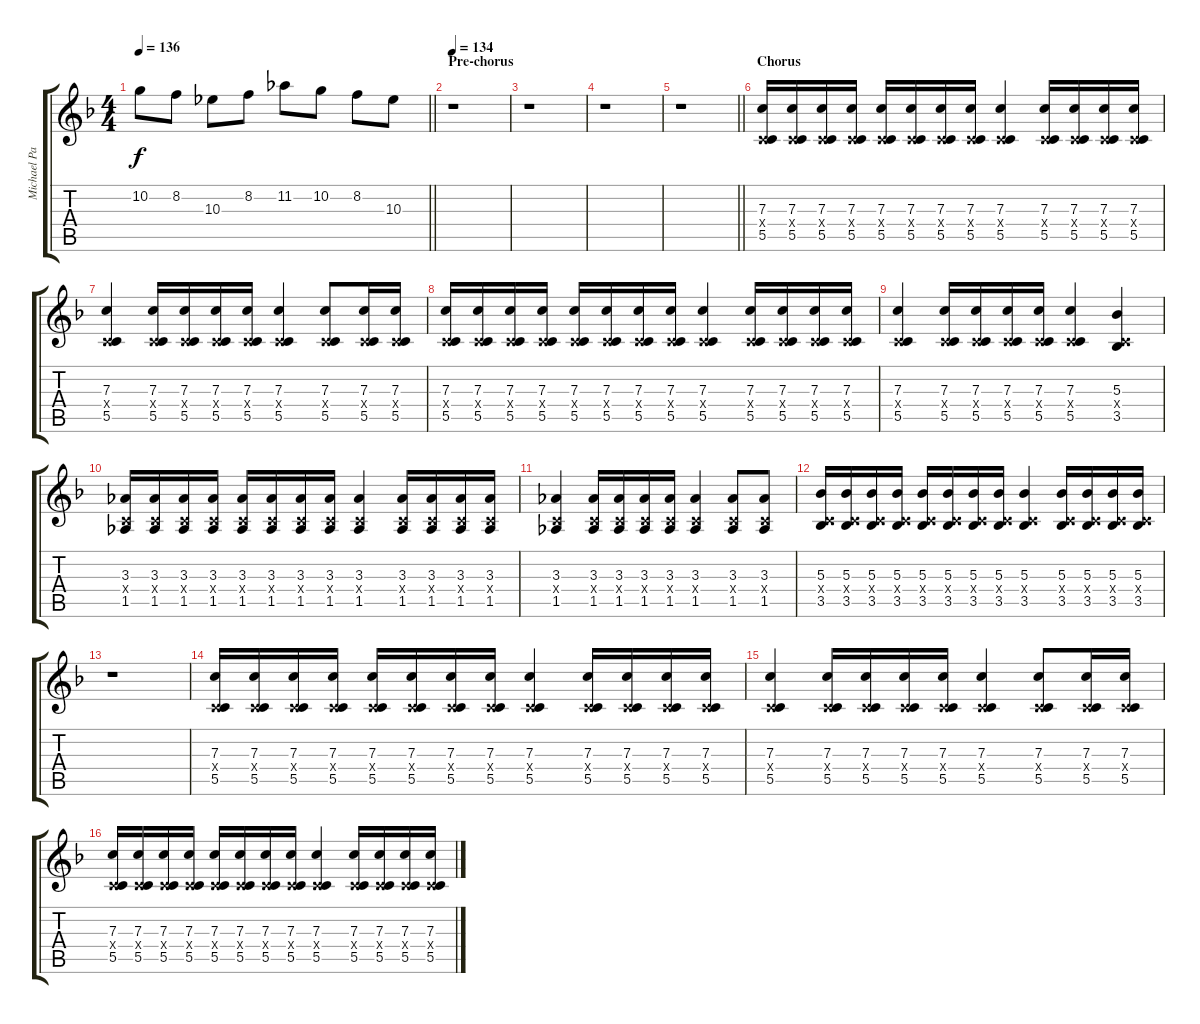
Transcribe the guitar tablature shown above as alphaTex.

\track ("Michael Paget (Lead)" "Michael Pa") {instrument overdrivenguitar}
\staff {score tabs}
\tuning (D4 A3 F3 C3 G2 C2) {hide}
\ts (4 4)
\tempo 136
\clef g2
\barLineRight lightlight
\ks f
10.2.8{dy f} 8.2.8 10.3.8 8.2.8 11.2.8 10.2.8 8.2.8 10.3.8 |
\section ("" "Pre-chorus")
\tempo 134
r.1 |
r.1 |
r.1 |
\barLineRight lightlight
r.1 |
\section ("" "Chorus")
(7.3 0.4{x} 5.5).16 (7.3 0.4{x} 5.5).16 (7.3 0.4{x} 5.5).16 (7.3 0.4{x} 5.5).16 (7.3 0.4{x} 5.5).16 (7.3 0.4{x} 5.5).16 (7.3 0.4{x} 5.5).16 (7.3 0.4{x} 5.5).16 (7.3 0.4{x} 5.5).4 (7.3 0.4{x} 5.5).16 (7.3 0.4{x} 5.5).16 (7.3 0.4{x} 5.5).16 (7.3 0.4{x} 5.5).16 |
(7.3 0.4{x} 5.5).4 (7.3 0.4{x} 5.5).16 (7.3 0.4{x} 5.5).16 (7.3 0.4{x} 5.5).16 (7.3 0.4{x} 5.5).16 (7.3 0.4{x} 5.5).4 (7.3 0.4{x} 5.5).8 (7.3 0.4{x} 5.5).16 (7.3 0.4{x} 5.5).16 |
(7.3 0.4{x} 5.5).16 (7.3 0.4{x} 5.5).16 (7.3 0.4{x} 5.5).16 (7.3 0.4{x} 5.5).16 (7.3 0.4{x} 5.5).16 (7.3 0.4{x} 5.5).16 (7.3 0.4{x} 5.5).16 (7.3 0.4{x} 5.5).16 (7.3 0.4{x} 5.5).4 (7.3 0.4{x} 5.5).16 (7.3 0.4{x} 5.5).16 (7.3 0.4{x} 5.5).16 (7.3 0.4{x} 5.5).16 |
(7.3 0.4{x} 5.5).4 (7.3 0.4{x} 5.5).16 (7.3 0.4{x} 5.5).16 (7.3 0.4{x} 5.5).16 (7.3 0.4{x} 5.5).16 (7.3 0.4{x} 5.5).4 (5.3 0.4{x} 3.5).4 |
(3.3 0.4{x} 1.5).16 (3.3 0.4{x} 1.5).16 (3.3 0.4{x} 1.5).16 (3.3 0.4{x} 1.5).16 (3.3 0.4{x} 1.5).16 (3.3 0.4{x} 1.5).16 (3.3 0.4{x} 1.5).16 (3.3 0.4{x} 1.5).16 (3.3 0.4{x} 1.5).4 (3.3 0.4{x} 1.5).16 (3.3 0.4{x} 1.5).16 (3.3 0.4{x} 1.5).16 (3.3 0.4{x} 1.5).16 |
(3.3 0.4{x} 1.5).4 (3.3 0.4{x} 1.5).16 (3.3 0.4{x} 1.5).16 (3.3 0.4{x} 1.5).16 (3.3 0.4{x} 1.5).16 (3.3 0.4{x} 1.5).4 (3.3 0.4{x} 1.5).8 (3.3 0.4{x} 1.5).8 |
(5.3 0.4{x} 3.5).16 (5.3 0.4{x} 3.5).16 (5.3 0.4{x} 3.5).16 (5.3 0.4{x} 3.5).16 (5.3 0.4{x} 3.5).16 (5.3 0.4{x} 3.5).16 (5.3 0.4{x} 3.5).16 (5.3 0.4{x} 3.5).16 (5.3 0.4{x} 3.5).4 (5.3 0.4{x} 3.5).16 (5.3 0.4{x} 3.5).16 (5.3 0.4{x} 3.5).16 (5.3 0.4{x} 3.5).16 |
r.1 |
(7.3 0.4{x} 5.5).16 (7.3 0.4{x} 5.5).16 (7.3 0.4{x} 5.5).16 (7.3 0.4{x} 5.5).16 (7.3 0.4{x} 5.5).16 (7.3 0.4{x} 5.5).16 (7.3 0.4{x} 5.5).16 (7.3 0.4{x} 5.5).16 (7.3 0.4{x} 5.5).4 (7.3 0.4{x} 5.5).16 (7.3 0.4{x} 5.5).16 (7.3 0.4{x} 5.5).16 (7.3 0.4{x} 5.5).16 |
(7.3 0.4{x} 5.5).4 (7.3 0.4{x} 5.5).16 (7.3 0.4{x} 5.5).16 (7.3 0.4{x} 5.5).16 (7.3 0.4{x} 5.5).16 (7.3 0.4{x} 5.5).4 (7.3 0.4{x} 5.5).8 (7.3 0.4{x} 5.5).16 (7.3 0.4{x} 5.5).16 |
(7.3 0.4{x} 5.5).16 (7.3 0.4{x} 5.5).16 (7.3 0.4{x} 5.5).16 (7.3 0.4{x} 5.5).16 (7.3 0.4{x} 5.5).16 (7.3 0.4{x} 5.5).16 (7.3 0.4{x} 5.5).16 (7.3 0.4{x} 5.5).16 (7.3 0.4{x} 5.5).4 (7.3 0.4{x} 5.5).16 (7.3 0.4{x} 5.5).16 (7.3 0.4{x} 5.5).16 (7.3 0.4{x} 5.5).16
